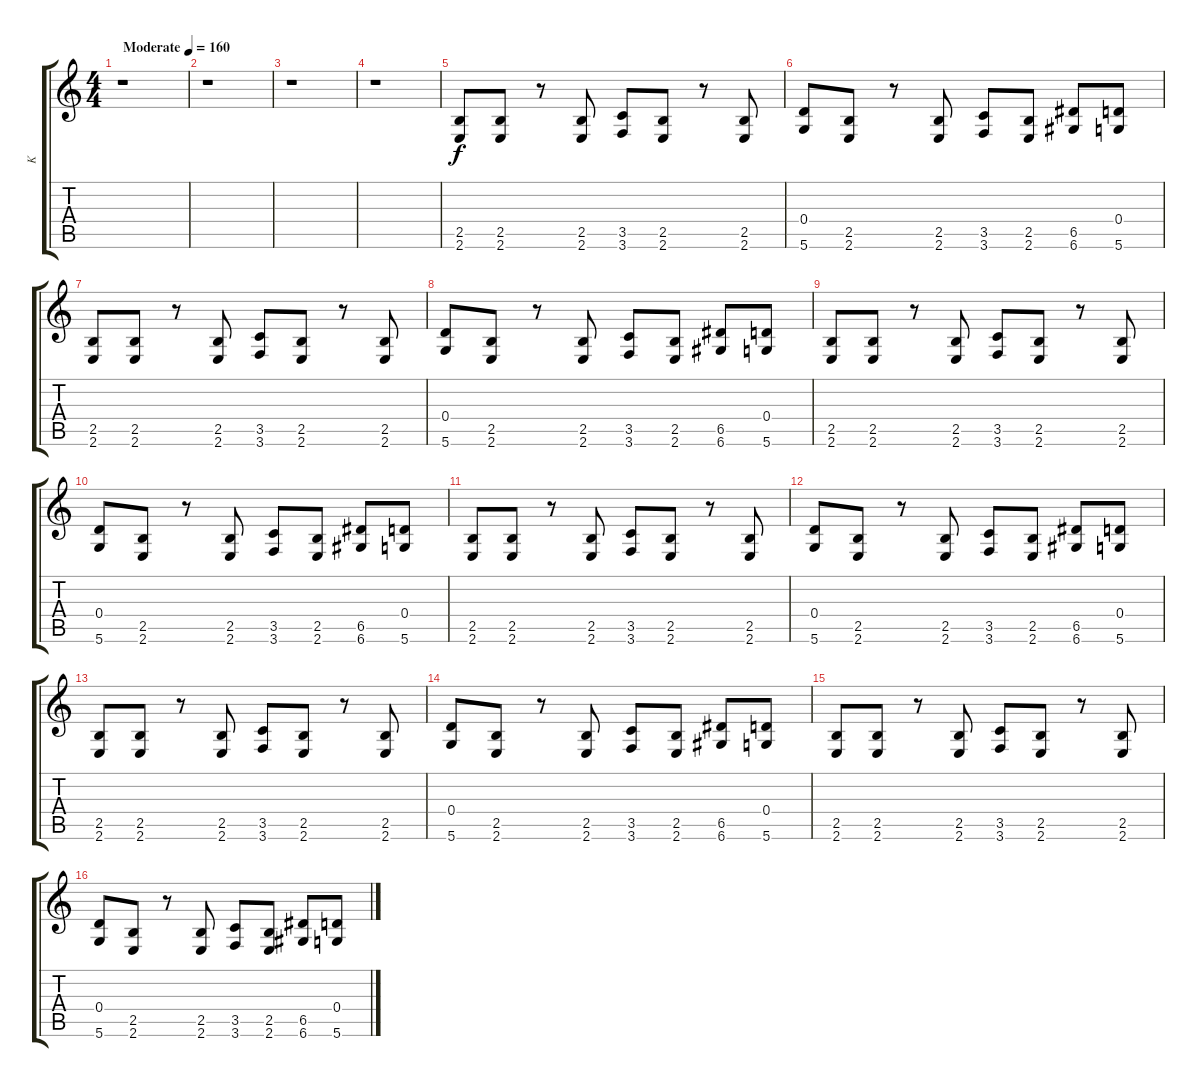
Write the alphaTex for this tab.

\track ("K" "K") {instrument distortionguitar}
\staff {score tabs}
\tuning (E4 B3 G3 D3 A2 D2) {hide}
\ts (4 4)
\tempo (160 "Moderate")
\clef g2
\ks c
r.1{dy f instrument distortionguitar} |
r.1 |
r.1 |
r.1 |
(2.5 2.6).8 (2.5 2.6).8 r.8 (2.5 2.6).8 (3.5 3.6).8 (2.5 2.6).8 r.8 (2.5 2.6).8 |
(0.4 5.6).8 (2.5 2.6).8 r.8 (2.5 2.6).8 (3.5 3.6).8 (2.5 2.6).8 (6.5 6.6).8 (0.4 5.6).8 |
(2.5 2.6).8 (2.5 2.6).8 r.8 (2.5 2.6).8 (3.5 3.6).8 (2.5 2.6).8 r.8 (2.5 2.6).8 |
(0.4 5.6).8 (2.5 2.6).8 r.8 (2.5 2.6).8 (3.5 3.6).8 (2.5 2.6).8 (6.5 6.6).8 (0.4 5.6).8 |
(2.5 2.6).8 (2.5 2.6).8 r.8 (2.5 2.6).8 (3.5 3.6).8 (2.5 2.6).8 r.8 (2.5 2.6).8 |
(0.4 5.6).8 (2.5 2.6).8 r.8 (2.5 2.6).8 (3.5 3.6).8 (2.5 2.6).8 (6.5 6.6).8 (0.4 5.6).8 |
(2.5 2.6).8 (2.5 2.6).8 r.8 (2.5 2.6).8 (3.5 3.6).8 (2.5 2.6).8 r.8 (2.5 2.6).8 |
(0.4 5.6).8 (2.5 2.6).8 r.8 (2.5 2.6).8 (3.5 3.6).8 (2.5 2.6).8 (6.5 6.6).8 (0.4 5.6).8 |
(2.5 2.6).8 (2.5 2.6).8 r.8 (2.5 2.6).8 (3.5 3.6).8 (2.5 2.6).8 r.8 (2.5 2.6).8 |
(0.4 5.6).8 (2.5 2.6).8 r.8 (2.5 2.6).8 (3.5 3.6).8 (2.5 2.6).8 (6.5 6.6).8 (0.4 5.6).8 |
(2.5 2.6).8 (2.5 2.6).8 r.8 (2.5 2.6).8 (3.5 3.6).8 (2.5 2.6).8 r.8 (2.5 2.6).8 |
(0.4 5.6).8 (2.5 2.6).8 r.8 (2.5 2.6).8 (3.5 3.6).8 (2.5 2.6).8 (6.5 6.6).8 (0.4 5.6).8
